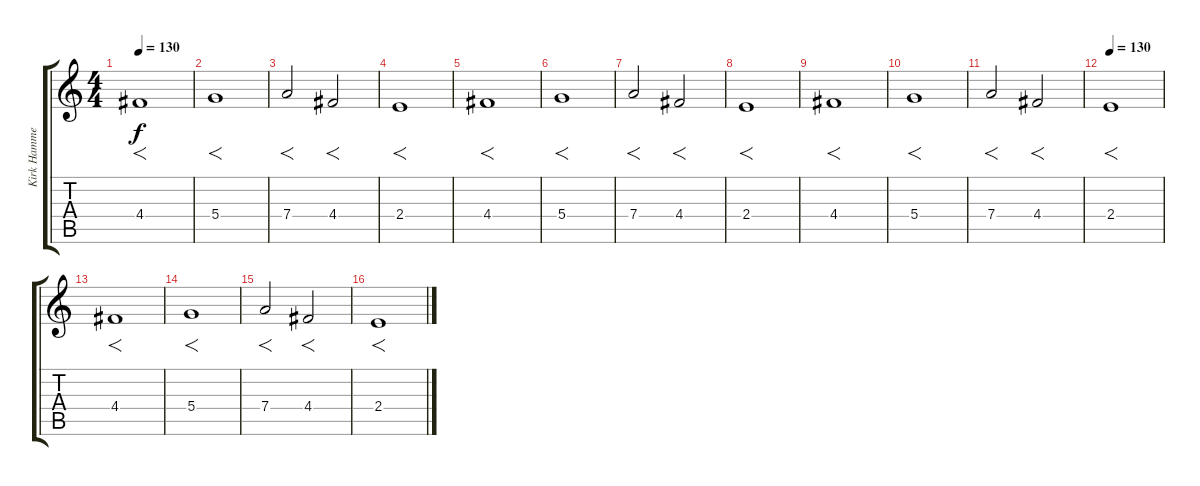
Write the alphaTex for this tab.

\track ("Kirk Hammett" "Kirk Hamme") {instrument acousticguitarsteel}
\staff {score tabs}
\tuning (E4 B3 G3 D3 A2 E2) {hide}
\ts (4 4)
\tempo 130
\clef g2
\ks c
4.4.1{f dy f} |
5.4.1{f} |
7.4.2{f} 4.4.2{f} |
2.4.1{f} |
4.4.1{f} |
5.4.1{f} |
7.4.2{f} 4.4.2{f} |
2.4.1{f} |
4.4.1{f} |
5.4.1{f} |
7.4.2{f} 4.4.2{f} |
\tempo 130
2.4.1{f} |
4.4.1{f} |
5.4.1{f} |
7.4.2{f} 4.4.2{f} |
2.4.1{f}
